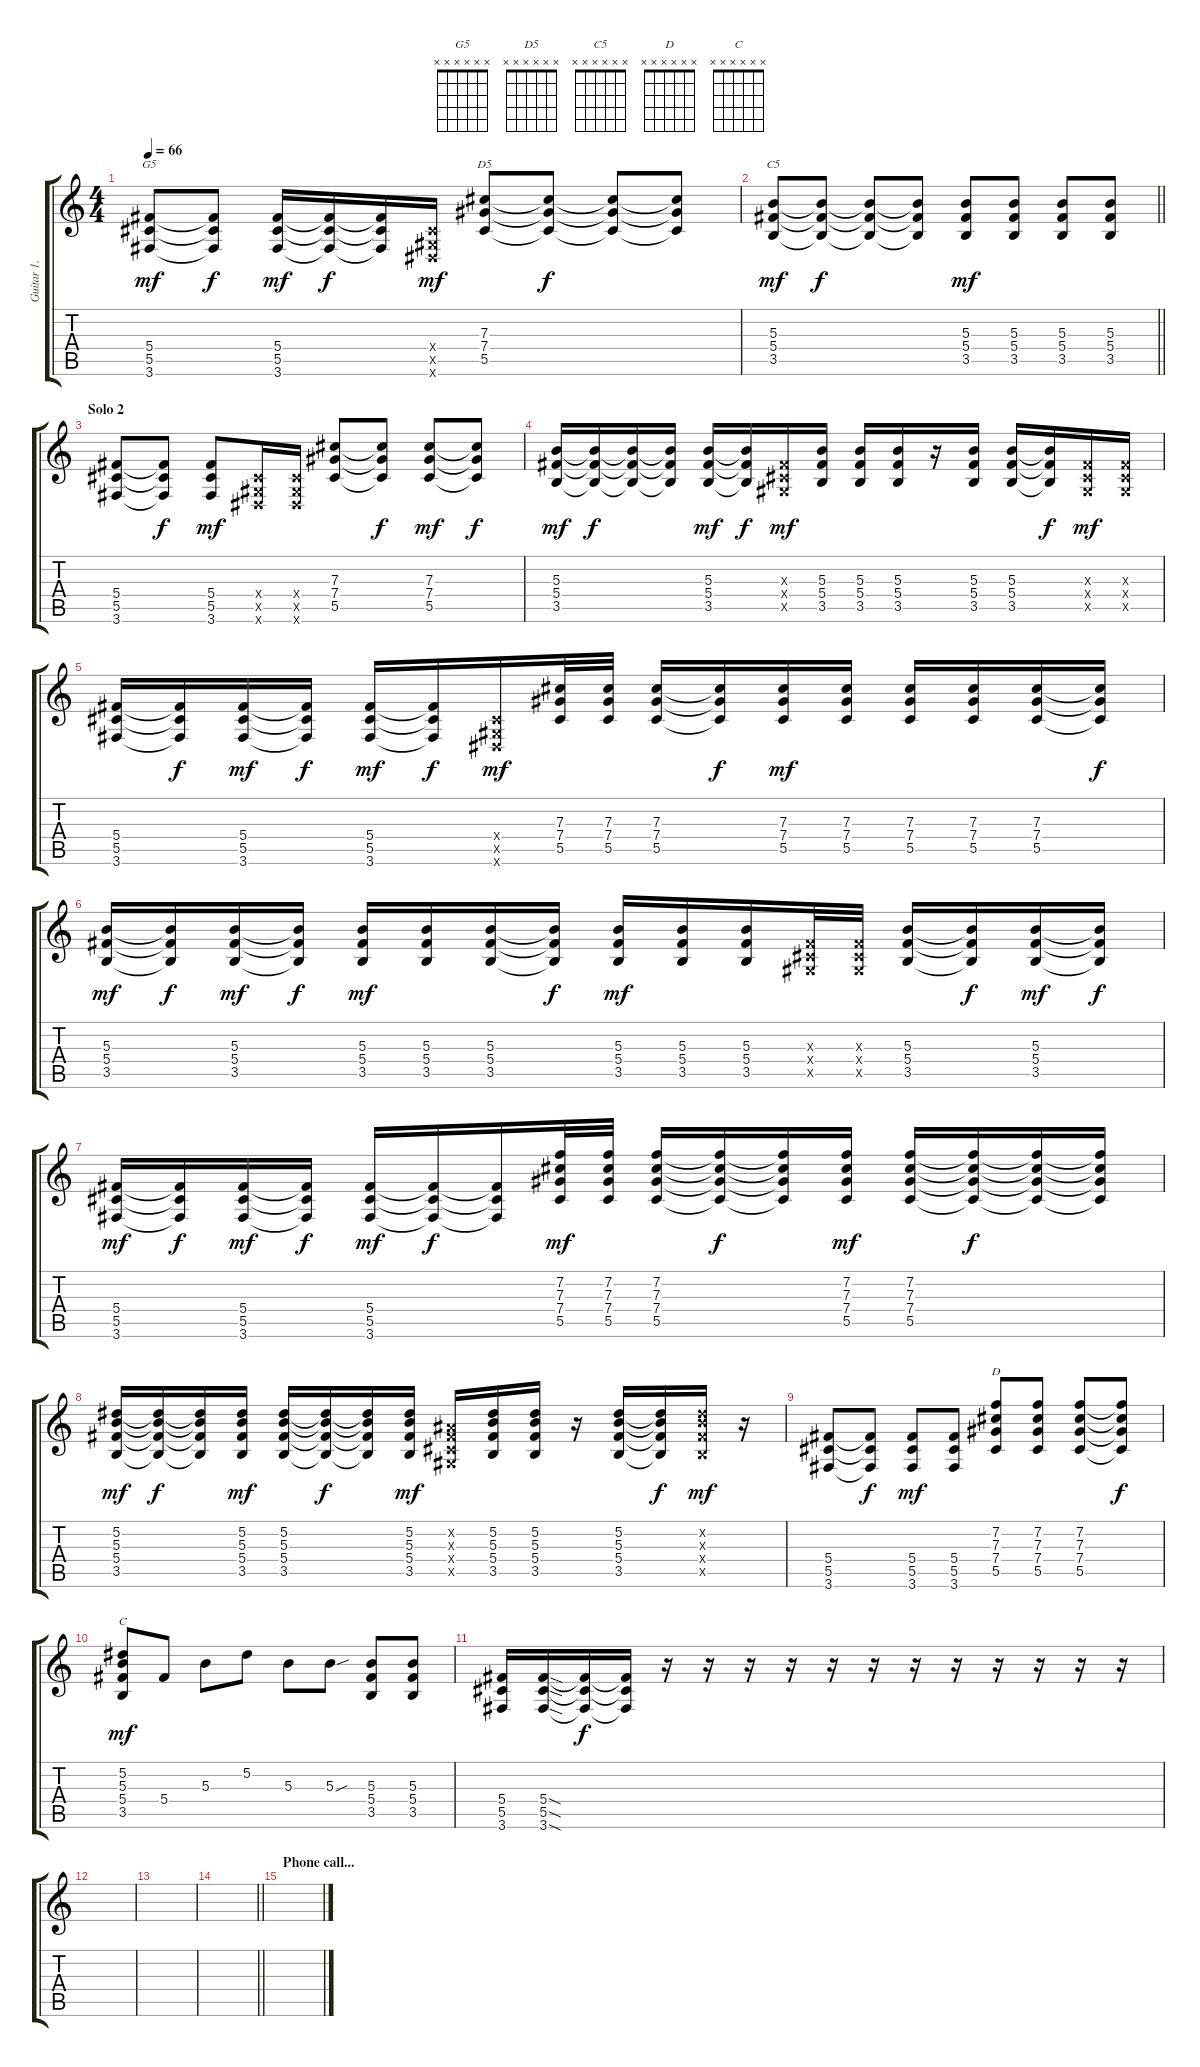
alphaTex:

\track ("Guitar 1, Rhythm" "Guitar 1, ") {instrument overdrivenguitar}
\staff {score tabs}
\tuning (Eb4 Bb3 Gb3 Db3 Ab2 Eb2) {hide}
\chord ("G5" x x x x x x)
\chord ("D5" x x x x x x)
\chord ("C5" x x x x x x)
\chord ("D" x x x x x x)
\chord ("C" x x x x x x)
\ts (4 4)
\tempo 66
\clef g2
\ks c
(5.4 5.5 3.6).8{ch "G5" dy mf} (5.4{t} 5.5{t} 3.6{t}).8{dy f} (5.4 5.5 3.6).16{dy mf} (5.4{t} 5.5{t} 3.6{t}).16{dy f} (5.4{t} 5.5{t} 3.6{t}).16 (0.4{x} 0.5{x} 0.6{x}).16{dy mf} (7.3 7.4 5.5).8{ch "D5"} (7.3{t} 7.4{t} 5.5{t}).8{dy f} (7.3{t} 7.4{t} 5.5{t}).8 (7.3{t} 7.4{t} 5.5{t}).8 |
\barLineRight lightlight
(5.3 5.4 3.5).8{ch "C5" dy mf} (5.3{t} 5.4{t} 3.5{t}).8{dy f} (5.3{t} 5.4{t} 3.5{t}).8 (5.3{t} 5.4{t} 3.5{t}).8 (5.3 5.4 3.5).8{dy mf} (5.3 5.4 3.5).8 (5.3 5.4 3.5).8 (5.3 5.4 3.5).8 |
\section ("" "Solo 2")
(5.4 5.5 3.6).8 (5.4{t} 5.5{t} 3.6{t}).8{dy f} (5.4 5.5 3.6).8{dy mf} (0.4{x} 0.5{x} 0.6{x}).16 (0.4{x} 0.5{x} 0.6{x}).16 (7.3 7.4 5.5).8 (7.3{t} 7.4{t} 5.5{t}).8{dy f} (7.3 7.4 5.5).8{dy mf} (7.3{t} 7.4{t} 5.5{t}).8{dy f} |
(5.3 5.4 3.5).16{dy mf} (5.3{t} 5.4{t} 3.5{t}).16{dy f} (5.3{t} 5.4{t} 3.5{t}).16 (5.3{t} 5.4{t} 3.5{t}).16 (5.3 5.4 3.5).16{dy mf} (5.3{t} 5.4{t} 3.5{t}).16{dy f} (0.3{x} 0.4{x} 0.5{x}).16{dy mf} (5.3 5.4 3.5).16 (5.3 5.4 3.5).16 (5.3 5.4 3.5).16 r.16 (5.3 5.4 3.5).16 (5.3 5.4 3.5).16 (5.3{t} 5.4{t} 3.5{t}).16{dy f} (0.3{x} 0.4{x} 0.5{x}).16{dy mf} (0.3{x} 0.4{x} 0.5{x}).16 |
(5.4 5.5 3.6).16 (5.4{t} 5.5{t} 3.6{t}).16{dy f} (5.4 5.5 3.6).16{dy mf} (5.4{t} 5.5{t} 3.6{t}).16{dy f} (5.4 5.5 3.6).16{dy mf} (5.4{t} 5.5{t} 3.6{t}).16{dy f} (0.4{x} 0.5{x} 0.6{x}).16{dy mf} (7.3 7.4 5.5).32 (7.3 7.4 5.5).32 (7.3 7.4 5.5).16 (7.3{t} 7.4{t} 5.5{t}).16{dy f} (7.3 7.4 5.5).16{dy mf} (7.3 7.4 5.5).16 (7.3 7.4 5.5).16 (7.3 7.4 5.5).16 (7.3 7.4 5.5).16 (7.3{t} 7.4{t} 5.5{t}).16{dy f} |
(5.3 5.4 3.5).16{dy mf} (5.3{t} 5.4{t} 3.5{t}).16{dy f} (5.3 5.4 3.5).16{dy mf} (5.3{t} 5.4{t} 3.5{t}).16{dy f} (5.3 5.4 3.5).16{dy mf} (5.3 5.4 3.5).16 (5.3 5.4 3.5).16 (5.3{t} 5.4{t} 3.5{t}).16{dy f} (5.3 5.4 3.5).16{dy mf} (5.3 5.4 3.5).16 (5.3 5.4 3.5).16 (0.3{x} 0.4{x} 0.5{x}).32 (0.3{x} 0.4{x} 0.5{x}).32 (5.3 5.4 3.5).16 (5.3{t} 5.4{t} 3.5{t}).16{dy f} (5.3 5.4 3.5).16{dy mf} (5.3{t} 5.4{t} 3.5{t}).16{dy f} |
(5.4 5.5 3.6).16{dy mf} (5.4{t} 5.5{t} 3.6{t}).16{dy f} (5.4 5.5 3.6).16{dy mf} (5.4{t} 5.5{t} 3.6{t}).16{dy f} (5.4 5.5 3.6).16{dy mf} (5.4{t} 5.5{t} 3.6{t}).16{dy f} (5.4{t} 5.5{t} 3.6{t}).16 (7.2 7.3 7.4 5.5).32{dy mf} (7.2 7.3 7.4 5.5).32 (7.2 7.3 7.4 5.5).16 (7.2{t} 7.3{t} 7.4{t} 5.5{t}).16{dy f} (7.2{t} 7.3{t} 7.4{t} 5.5{t}).16 (7.2 7.3 7.4 5.5).16{dy mf} (7.2 7.3 7.4 5.5).16 (7.2{t} 7.3{t} 7.4{t} 5.5{t}).16{dy f} (7.2{t} 7.3{t} 7.4{t} 5.5{t}).16 (7.2{t} 7.3{t} 7.4{t} 5.5{t}).16 |
(5.2 5.3 5.4 3.5).16{dy mf} (5.2{t} 5.3{t} 5.4{t} 3.5{t}).16{dy f} (5.2{t} 5.3{t} 5.4{t} 3.5{t}).16 (5.2 5.3 5.4 3.5).16{dy mf} (5.2 5.3 5.4 3.5).16 (5.2{t} 5.3{t} 5.4{t} 3.5{t}).16{dy f} (5.2{t} 5.3{t} 5.4{t} 3.5{t}).16 (5.2 5.3 5.4 3.5).16{dy mf} (0.2{x} 0.3{x} 0.4{x} 0.5{x}).16 (5.2 5.3 5.4 3.5).16 (5.2 5.3 5.4 3.5).16 r.16 (5.2 5.3 5.4 3.5).16 (5.2{t} 5.3{t} 5.4{t} 3.5{t}).16{dy f} (5.2{x} 5.3{x} 5.4{x} 3.5{x}).16{dy mf} r.16 |
(5.4 5.5 3.6).8 (5.4{t} 5.5{t} 3.6{t}).8{dy f} (5.4 5.5 3.6).8{dy mf} (5.4 5.5 3.6).8 (7.2 7.3 7.4 5.5).8{ch "D"} (7.2 7.3 7.4 5.5).8 (7.2 7.3 7.4 5.5).8 (7.2{t} 7.3{t} 7.4{t} 5.5{t}).8{dy f} |
(5.2 5.3 5.4 3.5).8{ch "C" dy mf} 5.4.8 5.3.8 5.2.8 5.3.8 5.3{sou}.8 (5.3 5.4 3.5).8 (5.3 5.4 3.5).8 |
(5.4 5.5 3.6).16 (5.4{sod} 5.5{sod} 3.6{sod}).16 (5.4{t} 5.5{t} 3.6{t}).16{dy f} (5.4{t} 5.5{t} 3.6{t}).16 r.16 r.16 r.16 r.16 r.16 r.16 r.16 r.16 r.16 r.16 r.16 r.16 |
|
|
\barLineRight lightlight
|
\section ("" "Phone call...")
